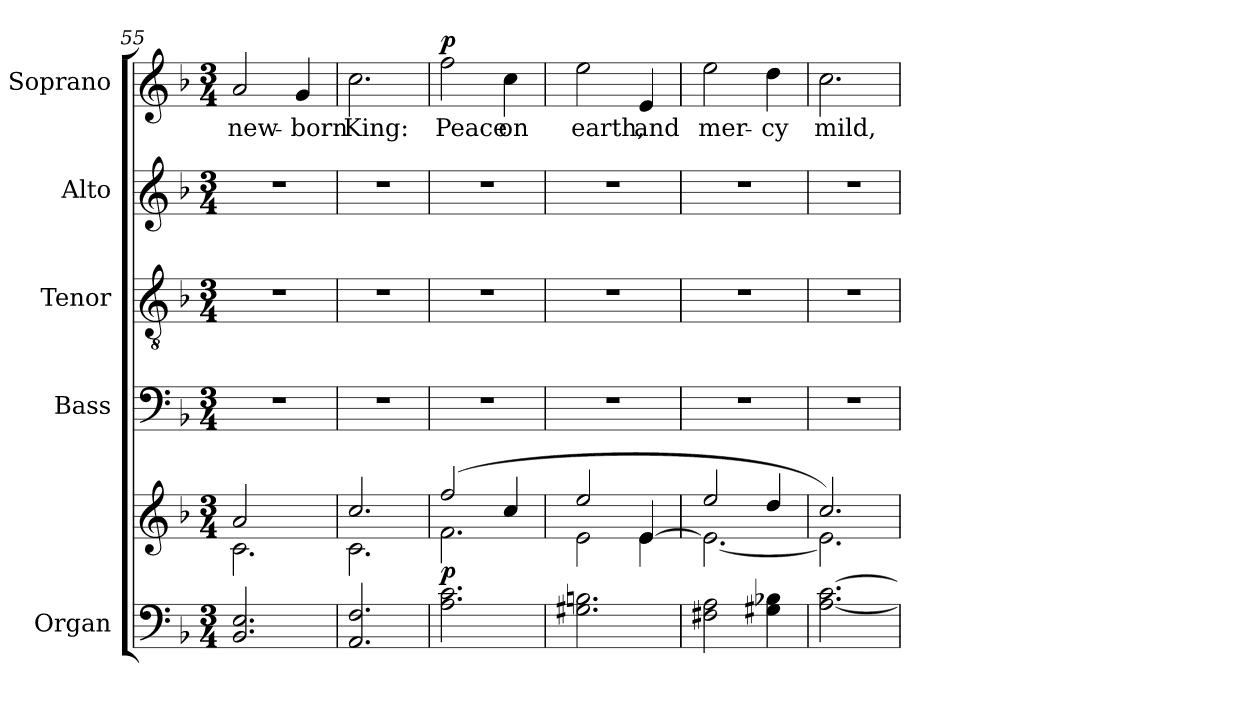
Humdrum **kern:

**kern	**kern	**dynam	**kern	**kern	**kern	**kern	**text	**dynam
*part5	*part5	*part5	*part4	*part3	*part2	*part1	*part1	*part1
*staff6	*staff5	*staff5/6	*staff4	*staff3	*staff2	*staff1	*staff1	*staff1
*I"Organ	*	*	*I"Bass	*I"Tenor	*I"Alto	*I"Soprano	*	*
*I'Org.	*	*	*I'B.	*I'T.	*I'A.	*I'S.	*	*
*clefF4	*clefG2	*	*clefF4	*clefGv2	*clefG2	*clefG2	*	*
*	*	*	*	*ITrd7c12	*	*	*	*
*k[b-]	*k[b-]	*	*k[b-]	*k[b-]	*k[b-]	*k[b-]	*	*
*F:	*F:	*	*F:	*F:	*F:	*F:	*	*
*M3/4	*M3/4	*	*M3/4	*M3/4	*M3/4	*M3/4	*	*
=55	=55	=55	=55	=55	=55	=55	=55	=55
*	*^	*	*	*	*	*	*	*
!	!	!	!	!LO:N:vis=1	!LO:N:vis=1	!LO:N:vis=1	!	!	!
!	!	!	!	!	!	!	!	!LO:LY:b:color=#000000	!
2.BB-i/ 2.Ei	2ai/	2.ci\	.	2.r	2.r	2.r	2ai/	new-	.
!	!	!	!	!	!	!	!	!LO:LY:b:color=#000000	!
.	4ryy	.	.	.	.	.	4gi/	-born	.
=56	=56	=56	=56	=56	=56	=56	=56	=56	=56
!	!	!	!	!LO:N:vis=1	!LO:N:vis=1	!LO:N:vis=1	!	!	!
!	!	!	!	!	!	!	!	!LO:LY:b:color=#000000	!
2.AAi/ 2.Fi	2.cci/	2.ci\	.	2.r	2.r	2.r	2.cci\	King:	.
=57	=57	=57	=57	=57	=57	=57	=57	=57	=57
!	!	!	!	!LO:N:vis=1	!LO:N:vis=1	!LO:N:vis=1	!	!	!
!	!	!	!	!	!	!	!	!LO:LY:b:color=#000000	!
2.Ai\ 2.ci	(2ffi/	2.fi\	p	2.r	2.r	2.r	2ffi\	Peace	p
!	!	!	!	!	!	!	!	!LO:LY:b:color=#000000	!
.	4cci/	.	.	.	.	.	4cci\	on	.
!!LO:LB:g=z
=58	=58	=58	=58	=58	=58	=58	=58	=58	=58
!	!	!	!	!LO:N:vis=1	!LO:N:vis=1	!LO:N:vis=1	!	!	!
!	!	!	!	!	!	!	!	!LO:LY:b:color=#000000	!
2.G#Xi\ 2.Bni	2eei/	2ei\	.	2.r	2.r	2.r	2eei\	earth,	.
!	!	!	!	!	!	!	!	!LO:LY:b:color=#000000	!
.	[<4ei/	4ei\	.	.	.	.	4ei/	and	.
=59	=59	=59	=59	=59	=59	=59	=59	=59	=59
!	!	!	!	!LO:N:vis=1	!LO:N:vis=1	!LO:N:vis=1	!	!	!
!	!	!	!	!	!	!	!	!LO:LY:b:color=#000000	!
2F#Xi\ 2Ai	2eei/	2.ei\_<	.	2.r	2.r	2.r	2eei\	mer-	.
!	!	!	!	!	!	!	!	!LO:LY:b:color=#000000	!
4G#Xi\ 4B-Xi	4ddi/	.	.	.	.	.	4ddi\	-cy	.
=60	=60	=60	=60	=60	=60	=60	=60	=60	=60
!	!	!	!	!LO:N:vis=1	!LO:N:vis=1	!LO:N:vis=1	!	!	!
!	!	!	!	!	!	!	!	!LO:LY:b:color=#000000	!
[<2.Ai\ [>2.ci	2.cci/)	2.ei\]	.	2.r	2.r	2.r	2.cci\	mild,	.
*	*v	*v	*	*	*	*	*	*	*
=	=	=	=	=	=	=	=	=
*-	*-	*-	*-	*-	*-	*-	*-	*-
